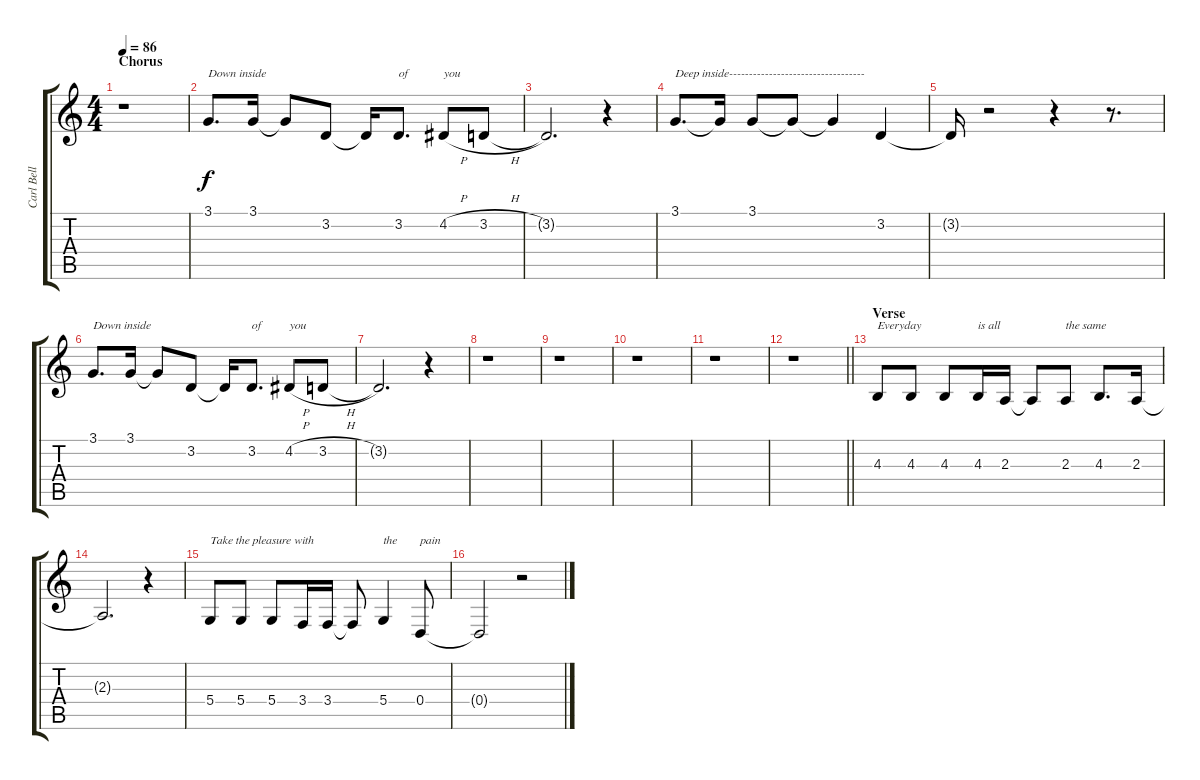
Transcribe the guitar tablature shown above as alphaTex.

\track ("Carl Bell (Backing Vocals)" "Carl Bell ") {instrument harmonica}
\staff {score tabs}
\tuning (E4 B3 G3 D3 A2 E2) {hide}
\ts (4 4)
\section ("" "Chorus")
\tempo 86
\clef g2
\ks c
r.1{dy f} |
3.1.8{d txt "Down inside"} 3.1.16 3.1{t}.8 3.2.8 3.2{t}.16 3.2.8{d txt "of"} 4.2{h}.8{txt "you"} 3.2{h}.8 |
3.2{t}.2{d} r.4 |
3.1.8{d txt "Deep inside----------------------------------"} 3.1{t}.16 3.1.8 3.1{t}.8 3.1{t}.4 3.2.4 |
3.2{t}.16 r.2 r.4 r.8{d} |
3.1.8{d txt "Down inside"} 3.1.16 3.1{t}.8 3.2.8 3.2{t}.16 3.2.8{d txt "of"} 4.2{h}.8{txt "you"} 3.2{h}.8 |
3.2{t}.2{d} r.4 |
r.1 |
r.1 |
r.1 |
r.1 |
\barLineRight lightlight
r.1 |
\section ("" "Verse")
4.3.8{txt "Everyday"} 4.3.8 4.3.8 4.3.16{txt "is all"} 2.3.16 2.3{t}.8 2.3.8{txt "the same"} 4.3.8{d} 2.3.16 |
2.3{t}.2{d} r.4 |
5.4.8{txt "Take the pleasure with"} 5.4.8 5.4.8 3.4.16 3.4.16 3.4{t}.8 5.4.4{txt "the"} 0.4.8{txt "pain"} |
0.4{t}.2 r.2
